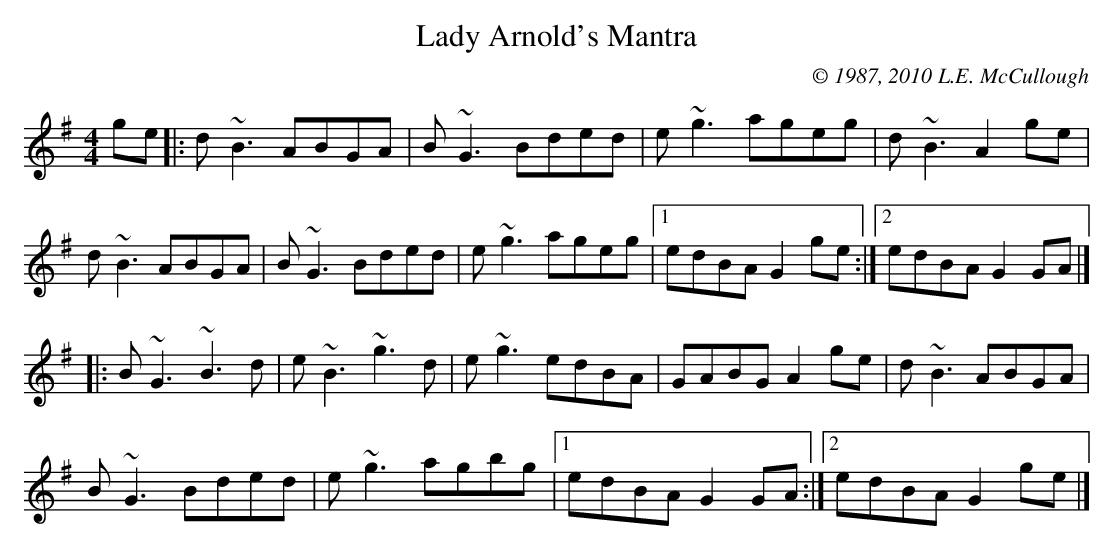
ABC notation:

X:1
T:Lady Arnold's Mantra
C:© 1987, 2010 L.E. McCullough
M:4/4
L:1/8
K:G
ge|:d~B3 ABGA|B~G3 Bded|e~g3 ageg|d~B3 A2ge|
d~B3 ABGA|B~G3 Bded|e~g3 ageg|1 edBA G2ge:|2 edBA G2GA|]
|:B~G3 ~B3d|e~B3 ~g3d|e~g3 edBA|GABG A2ge|d~B3 ABGA|
B~G3 Bded|e~g3 agbg|1 edBA G2GA:|2 edBA G2ge|]
